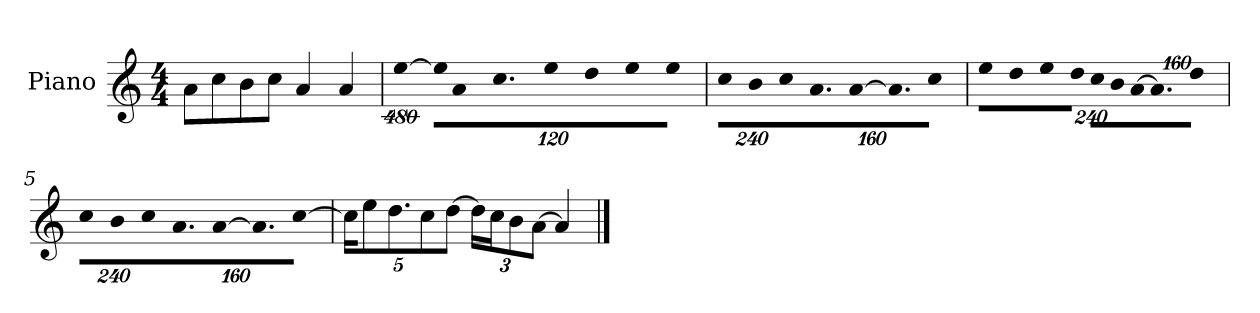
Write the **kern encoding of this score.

**kern
*part1
*staff1
*I"Piano
*I'P-no
*clefG2
*k[]
*M4/4
*MM90
=1
8a\L
8cc\
8b\
8cc\J
4a/
4a/
=2
!LO:N:vis=4
[1920%427ee\
!LO:N:vis=16
1920%107ee\KL]
!LO:N:vis=8
640%71a\
9.cc\
!LO:N:vis=8
640%71ee\
!LO:N:vis=8
640%71dd\
!LO:N:vis=8
640%71ee\
!LO:N:vis=8
640%71ee\J
=3
*Xbrackettup
!LO:N:vis=8
960%137cc\L
!LO:N:vis=8
960%137b\
!LO:N:vis=8
960%137cc\
!LO:N:vis=8.
640%137a\
!LO:N:vis=16
[1920%137a\K
!LO:N:vis=8.
640%137a\]
!LO:N:vis=16
1920%137cc\Jk
=4
!LO:N:vis=8
960%137ee\L
!LO:N:vis=8
960%137dd\
!LO:N:vis=8
960%137ee\
!LO:N:vis=16
1920%137dd\Jk
!LO:N:vis=16
1920%137cc\LL
!LO:N:vis=16
1920%137b\
!LO:N:vis=16
[1920%137a\J
!LO:N:vis=8.
640%137a\]
!LO:N:vis=16
1920%137dd\Jk
=5
!LO:N:vis=8
960%137cc\L
!LO:N:vis=8
960%137b\
!LO:N:vis=8
960%137cc\
!LO:N:vis=8.
640%137a\
!LO:N:vis=16
[1920%137a\K
!LO:N:vis=8.
640%137a\]
!LO:N:vis=16
[1920%137cc\Jk
!!LO:LB:g=z
=6
20cc\KL]
10ee\
10.dd\
10cc\
[10dd\J
24dd\LL]
24cc\J
12b\
[12a\J
4a/]
==
*-
